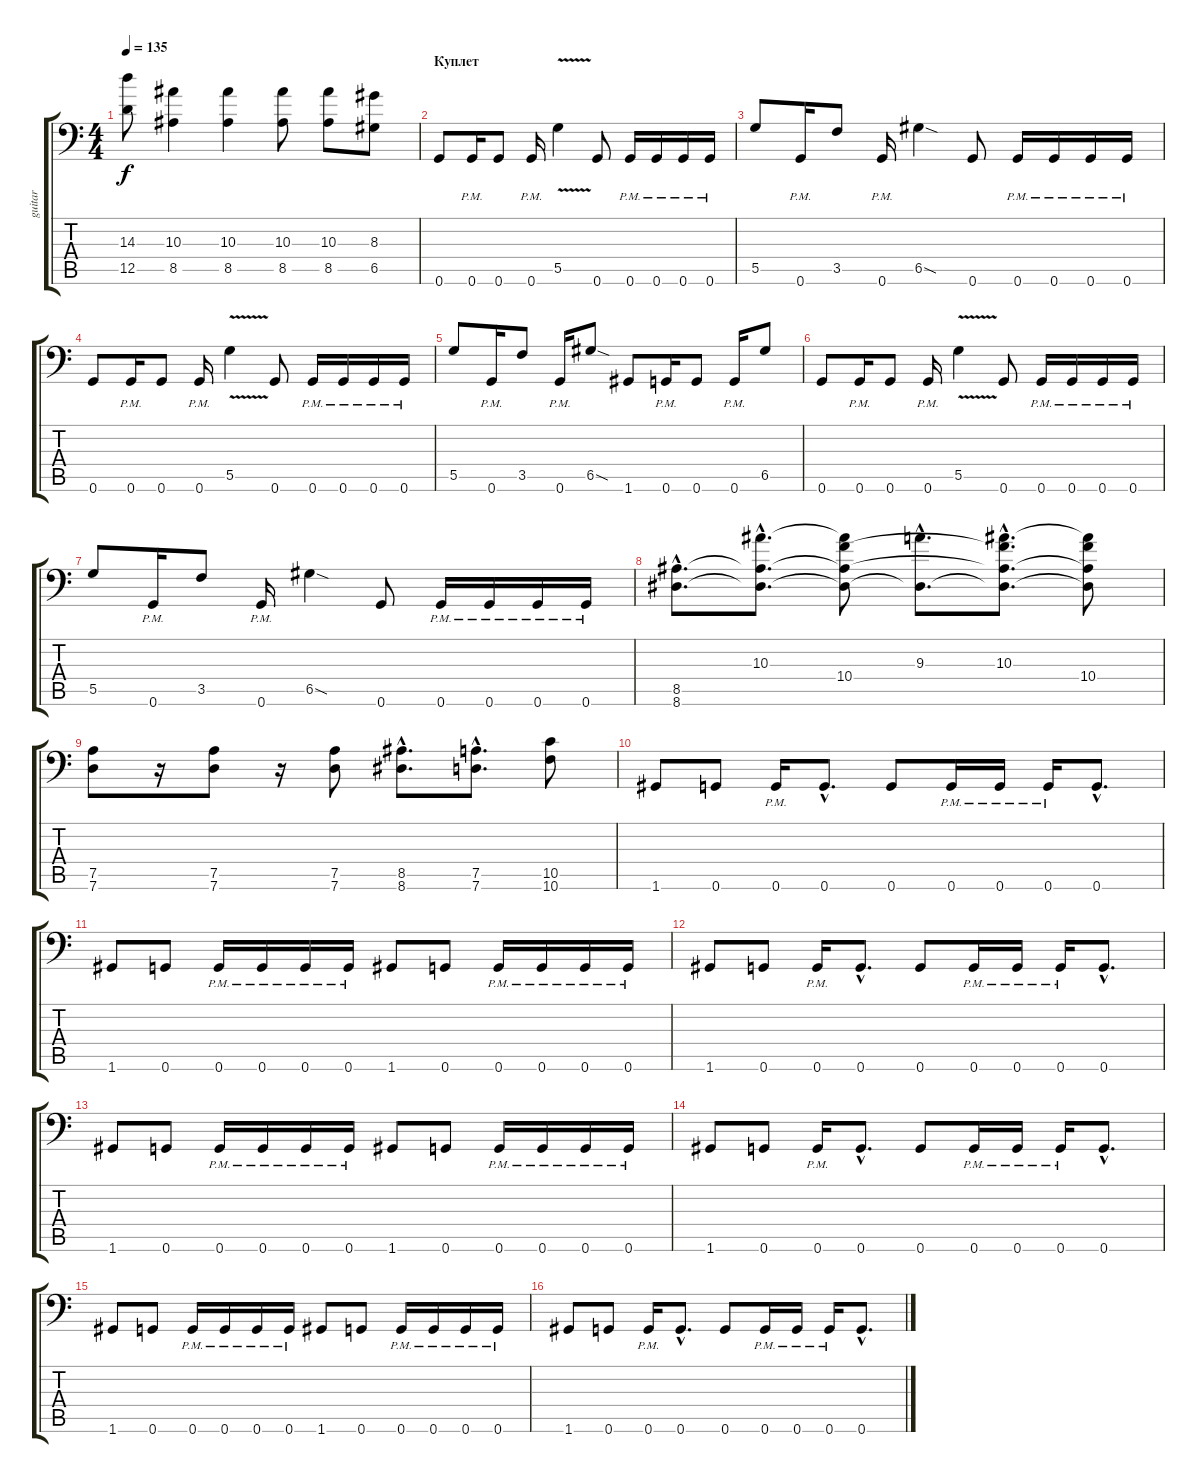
\track ("guitar" "guitar") {instrument overdrivenguitar}
\staff {score tabs}
\tuning (A3 E3 C3 G2 D2 G1) {hide}
\ts (4 4)
\tempo 135
\clef f4
\ks c
(14.3{t} 12.5{t}).8{dy f} (10.3 8.5).4 (10.3 8.5).4 (10.3 8.5).8 (10.3 8.5).8 (8.3 6.5).8 |
\section ("" "Куплет")
0.6.8 0.6{pm}.16 0.6.8 0.6{pm}.16 5.5{v}.4 0.6.8 0.6{pm}.16 0.6{pm}.16 0.6{pm}.16 0.6{pm}.16 |
5.5.8 0.6{pm}.16 3.5.8 0.6{pm}.16 6.5{sod}.4 0.6.8 0.6{pm}.16 0.6{pm}.16 0.6{pm}.16 0.6{pm}.16 |
0.6.8 0.6{pm}.16 0.6.8 0.6{pm}.16 5.5{v}.4 0.6.8 0.6{pm}.16 0.6{pm}.16 0.6{pm}.16 0.6{pm}.16 |
5.5.8 0.6{pm}.16 3.5.8 0.6{pm}.16 6.5{sod}.8 1.6.8 0.6{pm}.16 0.6.8 0.6{pm}.16 6.5.8 |
0.6.8 0.6{pm}.16 0.6.8 0.6{pm}.16 5.5{v}.4 0.6.8 0.6{pm}.16 0.6{pm}.16 0.6{pm}.16 0.6{pm}.16 |
5.5.8 0.6{pm}.16 3.5.8 0.6{pm}.16 6.5{sod}.4 0.6.8 0.6{pm}.16 0.6{pm}.16 0.6{pm}.16 0.6{pm}.16 |
(8.5{hac} 8.6{hac}).8{d} (10.3{hac} 8.5{hac t} 8.6{hac t}).8{d} (10.3{t} 10.4 8.5{t} 8.6{t}).8 (9.3{hac} 8.6{hac t}).8{d} (10.3{hac} 10.4{hac t} 8.5{hac t} 8.6{hac t}).8{d} (10.3{t} 10.4 8.5{t} 8.6{t}).8 |
(7.5 7.6).8 r.16 (7.5 7.6).8 r.16 (7.5 7.6).8 (8.5{hac} 8.6{hac}).8{d} (7.5{hac} 7.6{hac}).8{d} (10.5 10.6).8 |
1.6.8 0.6.8 0.6{pm}.16 0.6{hac}.8{d} 0.6.8 0.6{pm}.16 0.6{pm}.16 0.6{pm}.16 0.6{hac}.8{d} |
1.6.8 0.6.8 0.6{pm}.16 0.6{pm}.16 0.6{pm}.16 0.6{pm}.16 1.6.8 0.6.8 0.6{pm}.16 0.6{pm}.16 0.6{pm}.16 0.6{pm}.16 |
1.6.8 0.6.8 0.6{pm}.16 0.6{hac}.8{d} 0.6.8 0.6{pm}.16 0.6{pm}.16 0.6{pm}.16 0.6{hac}.8{d} |
1.6.8 0.6.8 0.6{pm}.16 0.6{pm}.16 0.6{pm}.16 0.6{pm}.16 1.6.8 0.6.8 0.6{pm}.16 0.6{pm}.16 0.6{pm}.16 0.6{pm}.16 |
1.6.8 0.6.8 0.6{pm}.16 0.6{hac}.8{d} 0.6.8 0.6{pm}.16 0.6{pm}.16 0.6{pm}.16 0.6{hac}.8{d} |
1.6.8 0.6.8 0.6{pm}.16 0.6{pm}.16 0.6{pm}.16 0.6{pm}.16 1.6.8 0.6.8 0.6{pm}.16 0.6{pm}.16 0.6{pm}.16 0.6{pm}.16 |
1.6.8 0.6.8 0.6{pm}.16 0.6{hac}.8{d} 0.6.8 0.6{pm}.16 0.6{pm}.16 0.6{pm}.16 0.6{hac}.8{d}
